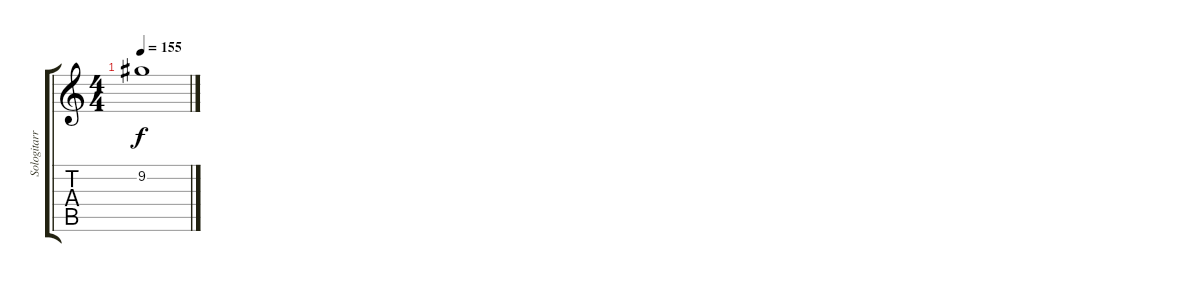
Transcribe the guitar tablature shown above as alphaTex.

\track ("Sologitarre" "Sologitarr") {instrument electricguitarclean}
\staff {score tabs}
\tuning (E4 B3 G3 D3 A2 E2) {hide}
\ts (4 4)
\tempo 155
\clef g2
\ks c
9.2.1{dy f}
